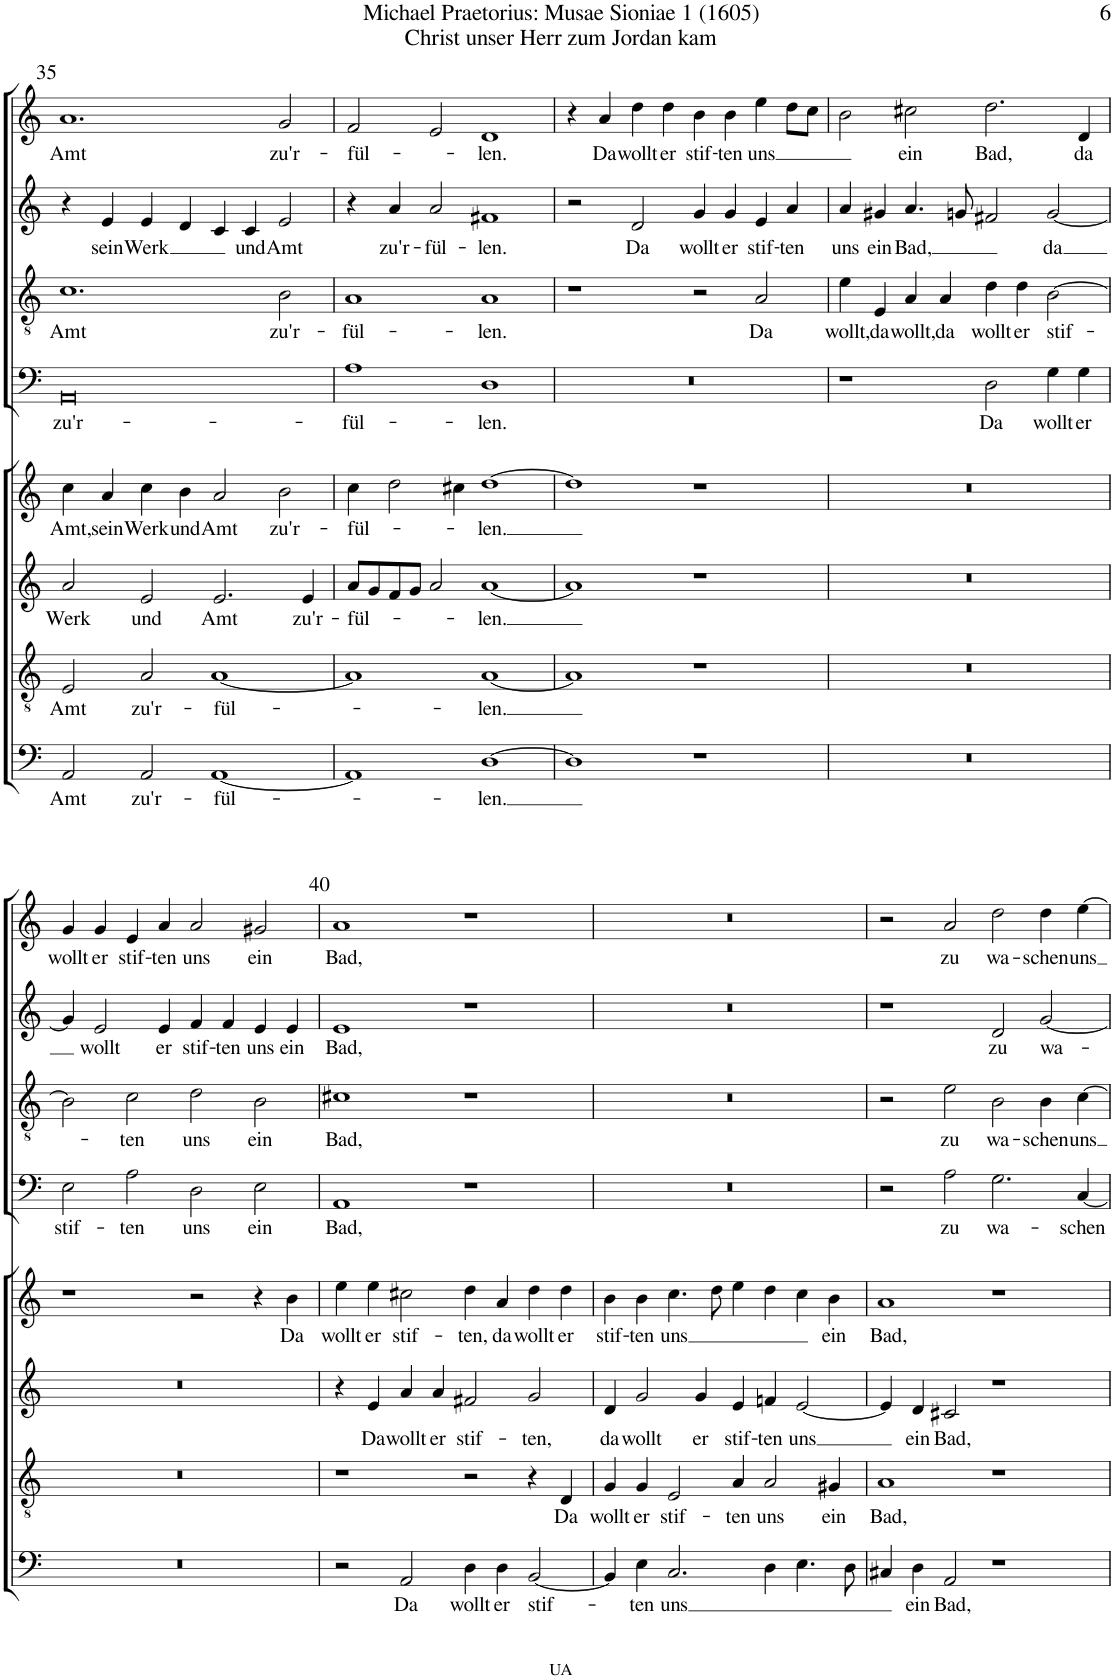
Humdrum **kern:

**kern	**text	**kern	**text	**kern	**text	**kern	**text	**kern	**text	**kern	**text	**kern	**text	**kern	**text
*part8	*part8	*part7	*part7	*part6	*part6	*part5	*part5	*part4	*part4	*part3	*part3	*part2	*part2	*part1	*part1
*staff8	*staff8	*staff7	*staff7	*staff6	*staff6	*staff5	*staff5	*staff4	*staff4	*staff3	*staff3	*staff2	*staff2	*staff1	*staff1
*I"Baß 2	*	*I"Tenor 2	*	*I"Alt 2	*	*I"Sopran 2	*	*I"Baß 1	*	*I"Tenor 1	*	*I"Alt 1	*	*I"Sopran 1	*
!!LO:PB:g=z
*clefF4	*	*clefGv2	*	*clefG2	*	*clefG2	*	*clefF4	*	*clefGv2	*	*clefG2	*	*clefG2	*
*k[]	*	*k[]	*	*k[]	*	*k[]	*	*k[]	*	*k[]	*	*k[]	*	*k[]	*
*M4/2	*	*M4/2	*	*M4/2	*	*M4/2	*	*M4/2	*	*M4/2	*	*M4/2	*	*M4/2	*
*met(c|)	*	*met(c|)	*	*met(c|)	*	*met(c|)	*	*met(c|)	*	*met(c|)	*	*met(c|)	*	*met(c|)	*
=35	=35	=35	=35	=35	=35	=35	=35	=35	=35	=35	=35	=35	=35	=35	=35
!	!LO:LY:b	!	!LO:LY:b	!	!LO:LY:b	!	!LO:LY:b	!	!LO:LY:b	!	!LO:LY:b	!	!	!	!LO:LY:b
2AA/	Amt	2E/	Amt	2a/	Werk	4cc\	Amt,	0AA	zu'r-	1.c	Amt	4r	.	1.a	Amt
!	!	!	!	!	!	!	!LO:LY:b	!	!	!	!	!	!LO:LY:b	!	!
.	.	.	.	.	.	4a/	sein	.	.	.	.	4e/	sein	.	.
!	!LO:LY:b	!	!LO:LY:b	!	!LO:LY:b	!	!LO:LY:b	!	!	!	!	!	!LO:LY:b	!	!
2AA/	zu'r-	2A/	zu'r-	2e/	und	4cc\	Werk	.	.	.	.	4e/	Werk	.	.
!	!	!	!	!	!	!	!LO:LY:b	!	!	!	!	!	!	!	!
.	.	.	.	.	.	4b\	und	.	.	.	.	4d/	.	.	.
!	!LO:LY:b	!	!LO:LY:b	!	!LO:LY:b	!	!LO:LY:b	!	!	!	!	!	!	!	!
[1AA	-fül-	[1A	-fül-	2.e/	Amt	2a/	Amt	.	.	.	.	4c/	.	.	.
!	!	!	!	!	!	!	!	!	!	!	!	!	!LO:LY:b	!	!
.	.	.	.	.	.	.	.	.	.	.	.	4c/	und	.	.
!	!	!	!	!	!	!	!LO:LY:b	!	!	!	!LO:LY:b	!	!LO:LY:b	!	!LO:LY:b
.	.	.	.	.	.	2b\	zu'r-	.	.	2B\	zu'r-	2e/	Amt	2g/	zu'r-
!	!	!	!	!	!LO:LY:b	!	!	!	!	!	!	!	!	!	!
.	.	.	.	4e/	zu'r-	.	.	.	.	.	.	.	.	.	.
=36	=36	=36	=36	=36	=36	=36	=36	=36	=36	=36	=36	=36	=36	=36	=36
!	!	!	!	!	!LO:LY:b	!	!LO:LY:b	!	!LO:LY:b	!	!LO:LY:b	!	!	!	!LO:LY:b
1AA]	.	1A]	.	8a/L	-fül-	4cc\	-fül-	1A	-fül-	1A	-fül-	4r	.	2f/	-fül-
.	.	.	.	8g/	.	.	.	.	.	.	.	.	.	.	.
!	!	!	!	!	!	!	!	!	!	!	!	!	!LO:LY:b	!	!
.	.	.	.	8f/	.	2dd\	.	.	.	.	.	4a/	zu'r-	.	.
.	.	.	.	8g/J	.	.	.	.	.	.	.	.	.	.	.
!	!	!	!	!	!	!	!	!	!	!	!	!	!LO:LY:b	!	!
.	.	.	.	2a/	.	.	.	.	.	.	.	2a/	-fül-	2e/	.
.	.	.	.	.	.	4cc#X\	.	.	.	.	.	.	.	.	.
!	!LO:LY:b	!	!LO:LY:b	!	!LO:LY:b	!	!LO:LY:b	!	!LO:LY:b	!	!LO:LY:b	!	!LO:LY:b	!	!LO:LY:b
[1D	-len.	[1A	-len.	[1a	-len.	[1dd	-len.	1D	-len.	1A	-len.	1f#X	-len.	1d	-len.
=37	=37	=37	=37	=37	=37	=37	=37	=37	=37	=37	=37	=37	=37	=37	=37
1D]	.	1A]	.	1a]	.	1dd]	.	0r	.	1r	.	2r	.	4r	.
!	!	!	!	!	!	!	!	!	!	!	!	!	!	!	!LO:LY:b
.	.	.	.	.	.	.	.	.	.	.	.	.	.	4a/	Da
!	!	!	!	!	!	!	!	!	!	!	!	!	!LO:LY:b	!	!LO:LY:b
.	.	.	.	.	.	.	.	.	.	.	.	2d/	Da	4dd\	wollt
!	!	!	!	!	!	!	!	!	!	!	!	!	!	!	!LO:LY:b
.	.	.	.	.	.	.	.	.	.	.	.	.	.	4dd\	er
!	!	!	!	!	!	!	!	!	!	!	!	!	!LO:LY:b	!	!LO:LY:b
1r	.	1r	.	1r	.	1r	.	.	.	2r	.	4g/	wollt	4b\	stif-
!	!	!	!	!	!	!	!	!	!	!	!	!	!LO:LY:b	!	!LO:LY:b
.	.	.	.	.	.	.	.	.	.	.	.	4g/	er	4b\	-ten
!	!	!	!	!	!	!	!	!	!	!	!LO:LY:b	!	!LO:LY:b	!	!LO:LY:b
.	.	.	.	.	.	.	.	.	.	2A/	Da	4e/	stif-	4ee\	uns
!	!	!	!	!	!	!	!	!	!	!	!	!	!LO:LY:b	!	!
.	.	.	.	.	.	.	.	.	.	.	.	4a/	-ten	8dd\L	.
.	.	.	.	.	.	.	.	.	.	.	.	.	.	8cc\J	.
=38	=38	=38	=38	=38	=38	=38	=38	=38	=38	=38	=38	=38	=38	=38	=38
!	!	!	!	!	!	!	!	!	!	!	!LO:LY:b	!	!LO:LY:b	!	!
0r	.	0r	.	0r	.	0r	.	1r	.	4e\	wollt,	4a/	uns	2b\	.
!	!	!	!	!	!	!	!	!	!	!	!LO:LY:b	!	!LO:LY:b	!	!
.	.	.	.	.	.	.	.	.	.	4E/	da	4g#X/	ein	.	.
!	!	!	!	!	!	!	!	!	!	!	!LO:LY:b	!	!LO:LY:b	!	!LO:LY:b
.	.	.	.	.	.	.	.	.	.	4A/	wollt,	4.a/	Bad,	2cc#X\	ein
!	!	!	!	!	!	!	!	!	!	!	!LO:LY:b	!	!	!	!
.	.	.	.	.	.	.	.	.	.	4A/	da	.	.	.	.
.	.	.	.	.	.	.	.	.	.	.	.	8gn/	.	.	.
!	!	!	!	!	!	!	!	!	!LO:LY:b	!	!LO:LY:b	!	!	!	!LO:LY:b
.	.	.	.	.	.	.	.	2D\	Da	4d\	wollt	2f#X/	.	2.dd\	Bad,
!	!	!	!	!	!	!	!	!	!	!	!LO:LY:b	!	!	!	!
.	.	.	.	.	.	.	.	.	.	4d\	er	.	.	.	.
!	!	!	!	!	!	!	!	!	!LO:LY:b	!	!LO:LY:b	!	!LO:LY:b	!	!
.	.	.	.	.	.	.	.	4G\	wollt	[2B\	stif-	[2g/	da	.	.
!	!	!	!	!	!	!	!	!	!LO:LY:b	!	!	!	!	!	!LO:LY:b
.	.	.	.	.	.	.	.	4G\	er	.	.	.	.	4d/	da
!!LO:LB:g=z
=39	=39	=39	=39	=39	=39	=39	=39	=39	=39	=39	=39	=39	=39	=39	=39
!	!	!	!	!	!	!	!	!	!LO:LY:b	!	!	!	!	!	!LO:LY:b
0r	.	0r	.	0r	.	1r	.	2E\	stif-	2B\]	.	4g/]	.	4g/	wollt
!	!	!	!	!	!	!	!	!	!	!	!	!	!LO:LY:b	!	!LO:LY:b
.	.	.	.	.	.	.	.	.	.	.	.	2e/	wollt	4g/	er
!	!	!	!	!	!	!	!	!	!LO:LY:b	!	!LO:LY:b	!	!	!	!LO:LY:b
.	.	.	.	.	.	.	.	2A\	-ten	2c\	-ten	.	.	4e/	stif-
!	!	!	!	!	!	!	!	!	!	!	!	!	!LO:LY:b	!	!LO:LY:b
.	.	.	.	.	.	.	.	.	.	.	.	4e/	er	4a/	-ten
!	!	!	!	!	!	!	!	!	!LO:LY:b	!	!LO:LY:b	!	!LO:LY:b	!	!LO:LY:b
.	.	.	.	.	.	2r	.	2D\	uns	2d\	uns	4f/	stif-	2a/	uns
!	!	!	!	!	!	!	!	!	!	!	!	!	!LO:LY:b	!	!
.	.	.	.	.	.	.	.	.	.	.	.	4f/	-ten	.	.
!	!	!	!	!	!	!	!	!	!LO:LY:b	!	!LO:LY:b	!	!LO:LY:b	!	!LO:LY:b
.	.	.	.	.	.	4r	.	2E\	ein	2B\	ein	4e/	uns	2g#X/	ein
!	!	!	!	!	!	!	!LO:LY:b	!	!	!	!	!	!LO:LY:b	!	!
.	.	.	.	.	.	4b\	Da	.	.	.	.	4e/	ein	.	.
=40	=40	=40	=40	=40	=40	=40	=40	=40	=40	=40	=40	=40	=40	=40	=40
!	!	!	!	!	!	!	!LO:LY:b	!	!LO:LY:b	!	!LO:LY:b	!	!LO:LY:b	!	!LO:LY:b
2r	.	1r	.	4r	.	4ee\	wollt	1AA	Bad,	1c#X	Bad,	1e	Bad,	1a	Bad,
!	!	!	!	!	!LO:LY:b	!	!LO:LY:b	!	!	!	!	!	!	!	!
.	.	.	.	4e/	Da	4ee\	er	.	.	.	.	.	.	.	.
!	!LO:LY:b	!	!	!	!LO:LY:b	!	!LO:LY:b	!	!	!	!	!	!	!	!
2AA/	Da	.	.	4a/	wollt	2cc#X\	stif-	.	.	.	.	.	.	.	.
!	!	!	!	!	!LO:LY:b	!	!	!	!	!	!	!	!	!	!
.	.	.	.	4a/	er	.	.	.	.	.	.	.	.	.	.
!	!LO:LY:b	!	!	!	!LO:LY:b	!	!LO:LY:b	!	!	!	!	!	!	!	!
4D\	wollt	2r	.	2f#X/	stif-	4dd\	-ten,	1r	.	1r	.	1r	.	1r	.
!	!LO:LY:b	!	!	!	!	!	!LO:LY:b	!	!	!	!	!	!	!	!
4D\	er	.	.	.	.	4a/	da	.	.	.	.	.	.	.	.
!	!LO:LY:b	!	!	!	!LO:LY:b	!	!LO:LY:b	!	!	!	!	!	!	!	!
[2BB/	stif-	4r	.	2g/	-ten,	4dd\	wollt	.	.	.	.	.	.	.	.
!	!	!	!LO:LY:b	!	!	!	!LO:LY:b	!	!	!	!	!	!	!	!
.	.	4D/	Da	.	.	4dd\	er	.	.	.	.	.	.	.	.
=41	=41	=41	=41	=41	=41	=41	=41	=41	=41	=41	=41	=41	=41	=41	=41
!	!	!	!LO:LY:b	!	!LO:LY:b	!	!LO:LY:b	!	!	!	!	!	!	!	!
4BB/]	.	4G/	wollt	4d/	da	4b\	stif-	0r	.	0r	.	0r	.	0r	.
!	!LO:LY:b	!	!LO:LY:b	!	!LO:LY:b	!	!LO:LY:b	!	!	!	!	!	!	!	!
4E\	-ten	4G/	er	2g/	wollt	4b\	-ten	.	.	.	.	.	.	.	.
!	!LO:LY:b	!	!LO:LY:b	!	!	!	!LO:LY:b	!	!	!	!	!	!	!	!
2.C/	uns	2E/	stif-	.	.	4.cc\	uns	.	.	.	.	.	.	.	.
!	!	!	!	!	!LO:LY:b	!	!	!	!	!	!	!	!	!	!
.	.	.	.	4g/	er	.	.	.	.	.	.	.	.	.	.
.	.	.	.	.	.	8dd\	.	.	.	.	.	.	.	.	.
!	!	!	!LO:LY:b	!	!LO:LY:b	!	!	!	!	!	!	!	!	!	!
.	.	4A/	-ten	4e/	stif-	4ee\	.	.	.	.	.	.	.	.	.
!	!	!	!LO:LY:b	!	!LO:LY:b	!	!	!	!	!	!	!	!	!	!
4D\	.	2A/	uns	4fn/	-ten	4dd\	.	.	.	.	.	.	.	.	.
!	!	!	!	!	!LO:LY:b	!	!	!	!	!	!	!	!	!	!
4.E\	.	.	.	[2e/	uns	4cc\	.	.	.	.	.	.	.	.	.
!	!	!	!LO:LY:b	!	!	!	!LO:LY:b	!	!	!	!	!	!	!	!
.	.	4G#X/	ein	.	.	4b\	ein	.	.	.	.	.	.	.	.
8D\	.	.	.	.	.	.	.	.	.	.	.	.	.	.	.
=42	=42	=42	=42	=42	=42	=42	=42	=42	=42	=42	=42	=42	=42	=42	=42
!	!	!	!LO:LY:b	!	!	!	!LO:LY:b	!	!	!	!	!	!	!	!
4C#X/	.	1A	Bad,	4e/]	.	1a	Bad,	2r	.	2r	.	1r	.	2r	.
!	!LO:LY:b	!	!	!	!LO:LY:b	!	!	!	!	!	!	!	!	!	!
4D\	ein	.	.	4d/	ein	.	.	.	.	.	.	.	.	.	.
!	!LO:LY:b	!	!	!	!LO:LY:b	!	!	!	!LO:LY:b	!	!LO:LY:b	!	!	!	!LO:LY:b
2AA/	Bad,	.	.	2c#X/	Bad,	.	.	2A\	zu	2e\	zu	.	.	2a/	zu
!	!	!	!	!	!	!	!	!	!LO:LY:b	!	!LO:LY:b	!	!LO:LY:b	!	!LO:LY:b
1r	.	1r	.	1r	.	1r	.	2.G\	wa-	2B\	wa-	2d/	zu	2dd\	wa-
!	!	!	!	!	!	!	!	!	!	!	!LO:LY:b	!	!LO:LY:b	!	!LO:LY:b
.	.	.	.	.	.	.	.	.	.	4B\	-schen	[2g/	wa-	4dd\	-schen
!	!	!	!	!	!	!	!	!	!LO:LY:b	!	!LO:LY:b	!	!	!	!LO:LY:b
.	.	.	.	.	.	.	.	[4C/	-schen	[4c\	uns	.	.	[4ee\	uns
=	=	=	=	=	=	=	=	=	=	=	=	=	=	=	=
*-	*-	*-	*-	*-	*-	*-	*-	*-	*-	*-	*-	*-	*-	*-	*-
